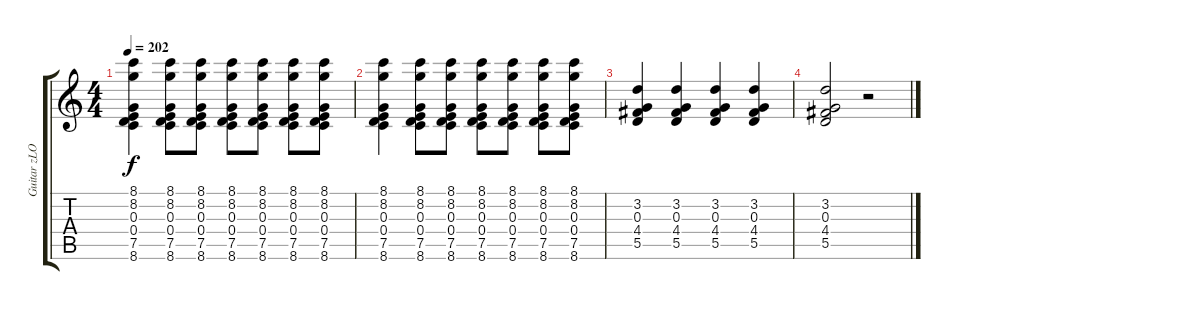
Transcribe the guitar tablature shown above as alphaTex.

\track ("Guitar zLOB" "Guitar zLO") {instrument acousticguitarnylon}
\staff {score tabs}
\tuning (E4 B3 G3 D3 A2 E2) {hide}
\ts (4 4)
\tempo 202
\clef g2
\ks c
(8.1 8.2 0.3 0.4 7.5 8.6).4{dy f} (8.1 8.2 0.3 0.4 7.5 8.6).8 (8.1 8.2 0.3 0.4 7.5 8.6).8 (8.1 8.2 0.3 0.4 7.5 8.6).8 (8.1 8.2 0.3 0.4 7.5 8.6).8 (8.1 8.2 0.3 0.4 7.5 8.6).8 (8.1 8.2 0.3 0.4 7.5 8.6).8 |
(8.1 8.2 0.3 0.4 7.5 8.6).4 (8.1 8.2 0.3 0.4 7.5 8.6).8 (8.1 8.2 0.3 0.4 7.5 8.6).8 (8.1 8.2 0.3 0.4 7.5 8.6).8 (8.1 8.2 0.3 0.4 7.5 8.6).8 (8.1 8.2 0.3 0.4 7.5 8.6).8 (8.1 8.2 0.3 0.4 7.5 8.6).8 |
(3.2 0.3 4.4 5.5).4 (3.2 0.3 4.4 5.5).4 (3.2 0.3 4.4 5.5).4 (3.2 0.3 4.4 5.5).4 |
(3.2 0.3 4.4 5.5).2 r.2
